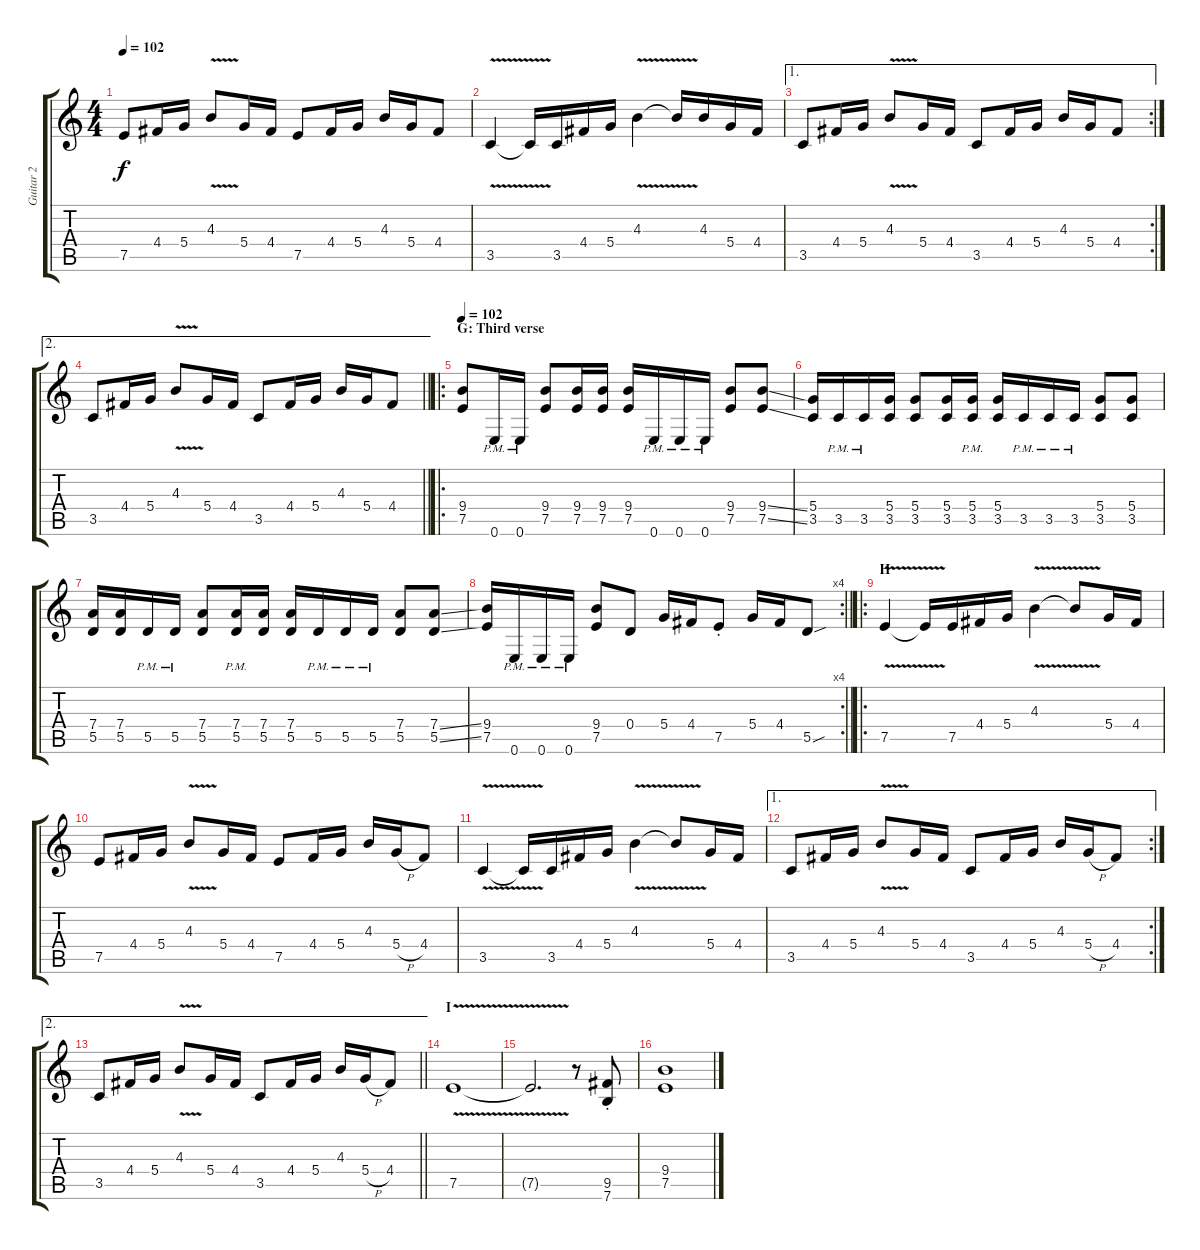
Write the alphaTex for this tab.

\track ("Guitar 2" "Guitar 2") {instrument distortionguitar}
\staff {score tabs}
\tuning (E4 B3 G3 D3 A2 E2) {hide}
\ts (4 4)
\tempo 102
\clef g2
\ks c
7.5.8{dy f} 4.4.16 5.4.16 4.3{v}.8 5.4.16 4.4.16 7.5.8 4.4.16 5.4.16 4.3.16 5.4.16 4.4.8 |
3.5{v}.4 3.5{t}.16 3.5.16 4.4.16 5.4.16 4.3{v}.4 4.3{t}.16 4.3.16 5.4.16 4.4.16 |
\ae 1
\rc 2
3.5.8 4.4.16 5.4.16 4.3{v}.8 5.4.16 4.4.16 3.5.8 4.4.16 5.4.16 4.3.16 5.4.16 4.4.8 |
\ae 2
\barLineRight lightlight
3.5.8 4.4.16 5.4.16 4.3{v}.8 5.4.16 4.4.16 3.5.8 4.4.16 5.4.16 4.3.16 5.4.16 4.4.8 |
\ro
\section ("" "G: Third verse")
\tempo 102
(9.4 7.5).8 0.6{pm}.16 0.6{pm}.16 (9.4 7.5).8 (9.4 7.5).16 (9.4 7.5).16 (9.4 7.5).16 0.6{pm}.16 0.6{pm}.16 0.6{pm}.16 (9.4 7.5).8 (9.4{ss} 7.5{ss}).8 |
(5.4 3.5).16 3.5{pm}.16 3.5{pm}.16 (5.4 3.5).16 (5.4 3.5).8 (5.4 3.5).16 (5.4 3.5{pm}).16 (5.4 3.5).16 3.5{pm}.16 3.5{pm}.16 3.5{pm}.16 (5.4 3.5).8 (5.4 3.5).8 |
(7.4 5.5).16 (7.4 5.5).16 5.5{pm}.16 5.5{pm}.16 (7.4 5.5).8 (7.4 5.5{pm}).16 (7.4 5.5).16 (7.4 5.5).16 5.5{pm}.16 5.5{pm}.16 5.5{pm}.16 (7.4 5.5).8 (7.4{ss} 5.5{ss}).8 |
\rc 4
\barLineRight lightlight
(9.4 7.5).16 0.6{pm}.16 0.6{pm}.16 0.6{pm}.16 (9.4 7.5).8 0.4.8 5.4.16 4.4.16 7.5{st}.8 5.4.16 4.4.16 5.5{sou}.8 |
\ro
\section ("" "H")
7.5{v}.4 7.5{t}.16 7.5.16 4.4.16 5.4.16 4.3{v}.4 4.3{t}.8 5.4.16 4.4.16 |
7.5.8 4.4.16 5.4.16 4.3{v}.8 5.4.16 4.4.16 7.5.8 4.4.16 5.4.16 4.3.16 5.4{h}.16 4.4.8 |
3.5{v}.4 3.5{t}.16 3.5.16 4.4.16 5.4.16 4.3{v}.4 4.3{t}.8 5.4.16 4.4.16 |
\ae 1
\rc 2
3.5.8 4.4.16 5.4.16 4.3{v}.8 5.4.16 4.4.16 3.5.8 4.4.16 5.4.16 4.3.16 5.4{h}.16 4.4.8 |
\ae 2
\barLineRight lightlight
3.5.8 4.4.16 5.4.16 4.3{v}.8 5.4.16 4.4.16 3.5.8 4.4.16 5.4.16 4.3.16 5.4{h}.16 4.4.8 |
\section ("" "I")
7.5{v}.1 |
7.5{t}.2{d} r.8 (9.5{st} 7.6).8 |
(9.4 7.5).1
